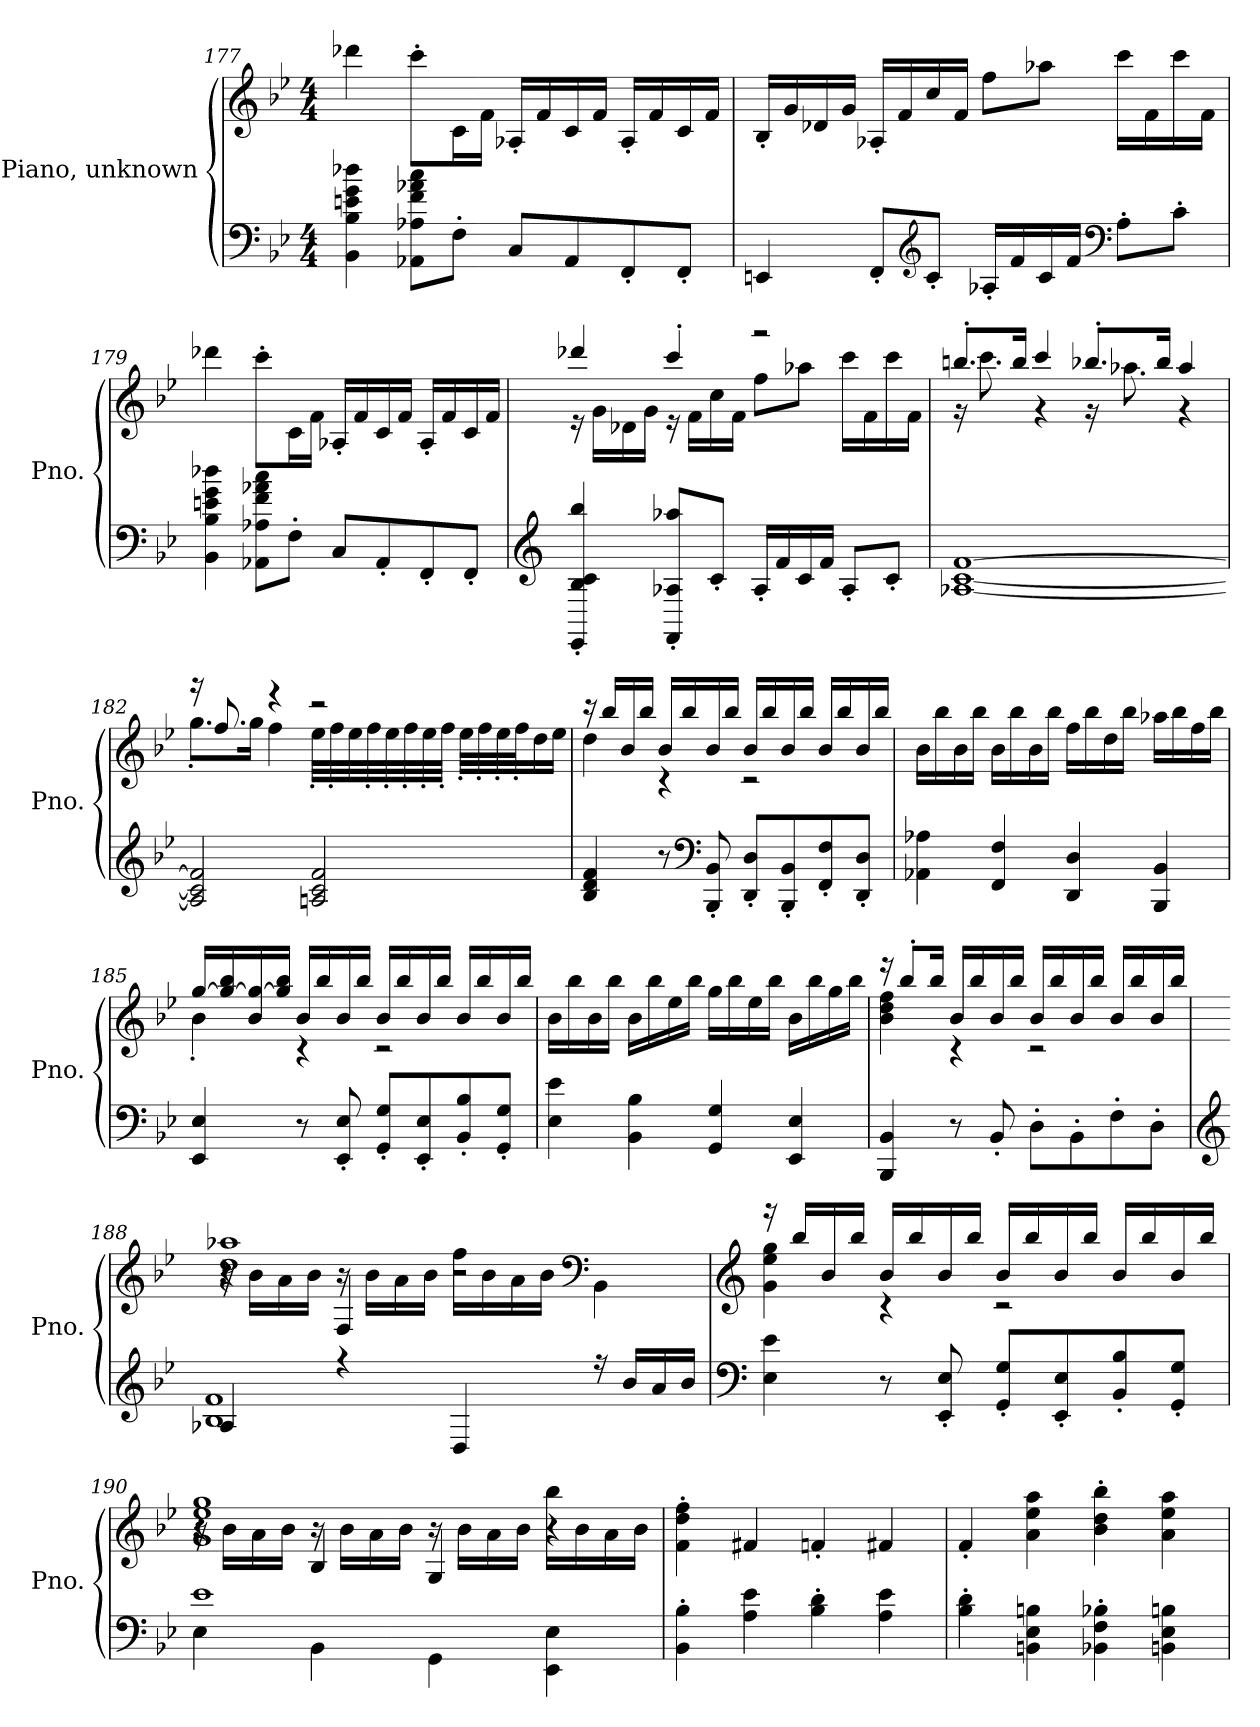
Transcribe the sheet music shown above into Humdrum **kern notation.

**kern	**kern
*part1	*part1
*staff2	*staff1
*I"Piano, unknown	*
*I'Pno.	*
!!LO:LB:g=z
*clefF4	*clefG2
*k[b-e-]	*k[b-e-]
*M4/4	*M4/4
=177	=177
4BB-\ 4B-\ 4en\ 4g\ 4dd-X\	4ddd-X\
8AA-X\ 8A-X\ 8f\ 8a-X\ 8cc\L	8ccc'\L
8F'\J	16c\L
.	16f\JJ
8C/L	16A-X'/LL
.	16f/
8AA-/	16c/
.	16f/JJ
8FF'/	16A-'/LL
.	16f/
8FF'/J	16c/
.	16f/JJ
=178	=178
4EEn/	16B-'/LL
.	16g/
.	16d-X/
.	16g/JJ
8FF'/L	16A-X'/LL
.	16f/
*clefG2	*
8c'/J	16cc/
.	16f/JJ
16A-X'/LL	8ff\L
16f/	.
16c/	8aa-X\J
16f/JJ	.
*clefF4	*
8A-'\L	16ccc\LL
.	16f\
8c'\J	16ccc\
.	16f\JJ
!!LO:PB:g=z
=179	=179
4BB-\ 4B-\ 4en\ 4g\ 4dd-X\	4ddd-X\
8AA-X\ 8A-X\ 8f\ 8a-X\ 8cc\L	8ccc'\L
8F'\J	16c\L
.	16f\JJ
8C/L	16A-X'/LL
.	16f/
8AA-'/	16c/
.	16f/JJ
8FF'/	16A-'/LL
.	16f/
8FF'/J	16c/
.	16f/JJ
=180	=180
*clefG2	*
*	*^
4EE-/' 4B-/' 4c/' 4bb-/'	4ddd-X/	16r
.	.	16g\LL
.	.	16d-X\
.	.	16g\JJ
8FF/' 8A-X/' 8aa-X/'L	4ccc'/	16r
.	.	16f\LL
8c'/J	.	16cc\
.	.	16f\JJ
16A-'/LL	2r	8ff\L
16f/	.	.
16c/	.	8aa-X\J
16f/JJ	.	.
8A-'/L	.	16ccc\LL
.	.	16f\
8c'/J	.	16ccc\
.	.	16f\JJ
!!LO:LB:g=z	!!
=181	=181	=181
[1A-X [1c [1f	8.bbn'/L	16r
.	.	8.ccc\
.	16bb/Jk	.
.	4ccc/	4r
.	8.bb-X'/L	16r
.	.	8.aa-X\
.	16bb-/Jk	.
.	4aa-/	4r
=182	=182	=182
2A-/] 2c/] 2f/]	16r	8.gg'\L
.	8.ff/	.
.	.	16gg\Jk
.	4r	4ff\
2An/ 2c/ 2f/	2r	32ee-'\LLL
.	.	32ff'\
.	.	32ee-\
.	.	32ff'\
.	.	32ee-'\
.	.	32ff'\
.	.	32ee-'\
.	.	32ff'\JJJ
.	.	32ee-'\LLL
.	.	32ff'\
.	.	32ee-'\
.	.	32ff'\J
.	.	16dd\
.	.	16ee-\JJ
!!LO:LB:g=z	!!
=183	=183	=183
4B-/ 4d/ 4f/	16r	4dd\
.	16bb-/LL	.
.	16b-/	.
.	16bb-/JJ	.
8r	16b-/LL	4r
.	16bb-/	.
*clefF4	*	*
8BBB-/' 8BB-/'	16b-/	.
.	16bb-/JJ	.
8DD/' 8D/'L	16b-/LL	2r
.	16bb-/	.
8BBB-/' 8BB-/'	16b-/	.
.	16bb-/JJ	.
8FF/' 8F/'	16b-/LL	.
.	16bb-/	.
8DD/' 8D/'J	16b-/	.
.	16bb-/JJ	.
*	*v	*v
=184	=184
4AA-X\ 4A-X\	16b-\LL
.	16bb-\
.	16b-\
.	16bb-\JJ
4FF/ 4F/	16b-\LL
.	16bb-\
.	16b-\
.	16bb-\JJ
4DD/ 4D/	16ff\LL
.	16bb-\
.	16dd\
.	16bb-\JJ
4BBB-/ 4BB-/	16aa-X\LL
.	16bb-\
.	16ff\
.	16bb-\JJ
!!LO:LB:g=z
=185	=185
*	*^
4EE-/ 4E-/	[16gg/LL	4b-'\
.	16gg/_ 16bb-/	.
.	16b-/ 16gg/_	.
.	16gg/] 16bb-/JJ	.
8r	16b-/LL	4r
.	16bb-/	.
8EE-/' 8E-/'	16b-/	.
.	16bb-/JJ	.
8GG/' 8G/'L	16b-/LL	2r
.	16bb-/	.
8EE-/' 8E-/'	16b-/	.
.	16bb-/JJ	.
8BB-/' 8B-/'	16b-/LL	.
.	16bb-/	.
8GG/' 8G/'J	16b-/	.
.	16bb-/JJ	.
*	*v	*v
=186	=186
4E-\ 4e-\	16b-\LL
.	16bb-\
.	16b-\
.	16bb-\JJ
4BB-\ 4B-\	16b-\LL
.	16bb-\
.	16ee-\
.	16bb-\JJ
4GG/ 4G/	16gg\LL
.	16bb-\
.	16ee-\
.	16bb-\JJ
4EE-/ 4E-/	16b-\LL
.	16bb-\
.	16gg\
.	16bb-\JJ
!!LO:LB:g=z
=187	=187
*	*^
4BBB-/ 4BB-/	16r	4b-\ 4dd\ 4ff\
.	8bb-'/L	.
.	16bb-/Jk	.
8r	16b-/LL	4r
.	16bb-/	.
8BB-'/	16b-/	.
.	16bb-/JJ	.
8D'\L	16b-/LL	2r
.	16bb-/	.
8BB-'\	16b-/	.
.	16bb-/JJ	.
8F'\	16b-/LL	.
.	16bb-/	.
8D'\J	16b-/	.
.	16bb-/JJ	.
*	*v	*v
=188	=188
*clefG2	*
*^	*^
*	*	*	*^
4A-X/	1B- 1f	1dd 1aa-X	16r	4r
.	.	.	16b-\LL	.
.	.	.	16a\	.
.	.	.	16b-\JJ	.
4r	.	.	16r	4F/
.	.	.	16b-\LL	.
.	.	.	16a\	.
.	.	.	16b-\JJ	.
4D/	.	.	16ff\LL	2r
.	.	.	16b-\	.
.	.	.	16a\	.
.	.	.	16b-\JJ	.
*	*	*clefF4	*	*
16r	.	.	4BB-\	.
16b-/LL	.	.	.	.
16a/	.	.	.	.
16b-/JJ	.	.	.	.
*v	*v	*	*	*
*	*v	*v	*v
!!LO:LB:g=z
=189	=189
*clefF4	*clefG2
*	*^
4E-\ 4e-\	16r	4g\ 4ee-\ 4gg\
.	16bb-/LL	.
.	16b-/	.
.	16bb-/JJ	.
8r	16b-/LL	4r
.	16bb-/	.
8EE-/' 8E-/'	16b-/	.
.	16bb-/JJ	.
8GG/' 8G/'L	16b-/LL	2r
.	16bb-/	.
8EE-/' 8E-/'	16b-/	.
.	16bb-/JJ	.
8BB-/' 8B-/'	16b-/LL	.
.	16bb-/	.
8GG/' 8G/'J	16b-/	.
.	16bb-/JJ	.
=190	=190	=190
*^	*	*^
1e-	4E-\	1g 1ee- 1gg	16r	4r
.	.	.	16b-\LL	.
.	.	.	16a\	.
.	.	.	16b-\JJ	.
.	4BB-\	.	16r	4B-/
.	.	.	16b-\LL	.
.	.	.	16a\	.
.	.	.	16b-\JJ	.
.	4GG\	.	16r	4G/
.	.	.	16b-\LL	.
.	.	.	16a\	.
.	.	.	16b-\JJ	.
.	4EE-\ 4E-\	.	16bb-\LL	4r
.	.	.	16b-\	.
.	.	.	16a\	.
.	.	.	16b-\JJ	.
*v	*v	*	*	*
*	*v	*v	*v
=191	=191
4BB-\' 4B-\'	4f\' 4dd\' 4ff\'
4A\ 4e-\	4f#X/
4B-\' 4d\'	4fn'/
4A\ 4e-\	4f#X/
!!LO:PB:g=z
=192	=192
4B-\' 4d\'	4f'/
4BBn\ 4E-\ 4Bn\	4a\ 4ee-\ 4aa\
4BB-X\' 4F\' 4B-X\'	4b-\' 4dd\' 4bb-\'
4BBn\ 4E-\ 4Bn\	4a\ 4ee-\ 4aa\
=	=
*-	*-
